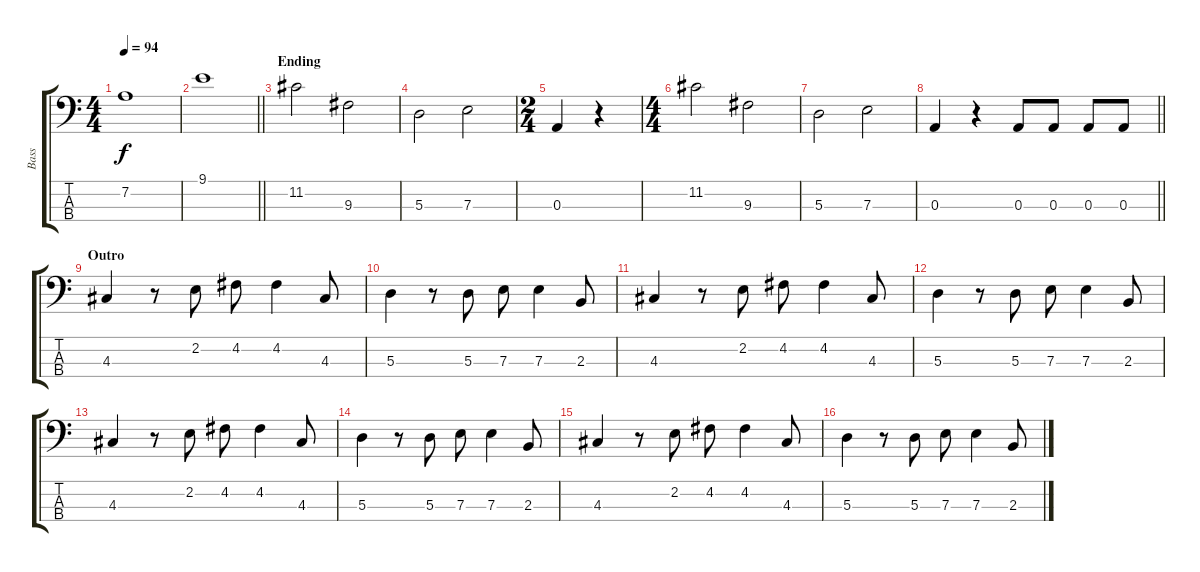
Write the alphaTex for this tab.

\track ("Bass" "Bass") {instrument electricbassfinger}
\staff {score tabs}
\tuning (G2 D2 A1 E1) {hide}
\ts (4 4)
\tempo 94
\clef f4
\ks c
7.2.1{dy f} |
\barLineRight lightlight
9.1.1 |
\section ("" "Ending")
11.2.2 9.3.2 |
5.3.2 7.3.2 |
\ts (2 4)
0.3.4 r.4 |
\ts (4 4)
11.2.2 9.3.2 |
5.3.2 7.3.2 |
\barLineRight lightlight
0.3.4 r.4 0.3.8 0.3.8 0.3.8 0.3.8 |
\section ("" "Outro")
4.3.4 r.8 2.2.8 4.2.8 4.2.4 4.3.8 |
5.3.4 r.8 5.3.8 7.3.8 7.3.4 2.3.8 |
4.3.4 r.8 2.2.8 4.2.8 4.2.4 4.3.8 |
5.3.4 r.8 5.3.8 7.3.8 7.3.4 2.3.8 |
4.3.4 r.8 2.2.8 4.2.8 4.2.4 4.3.8 |
5.3.4 r.8 5.3.8 7.3.8 7.3.4 2.3.8 |
4.3.4 r.8 2.2.8 4.2.8 4.2.4 4.3.8 |
5.3.4 r.8 5.3.8 7.3.8 7.3.4 2.3.8
